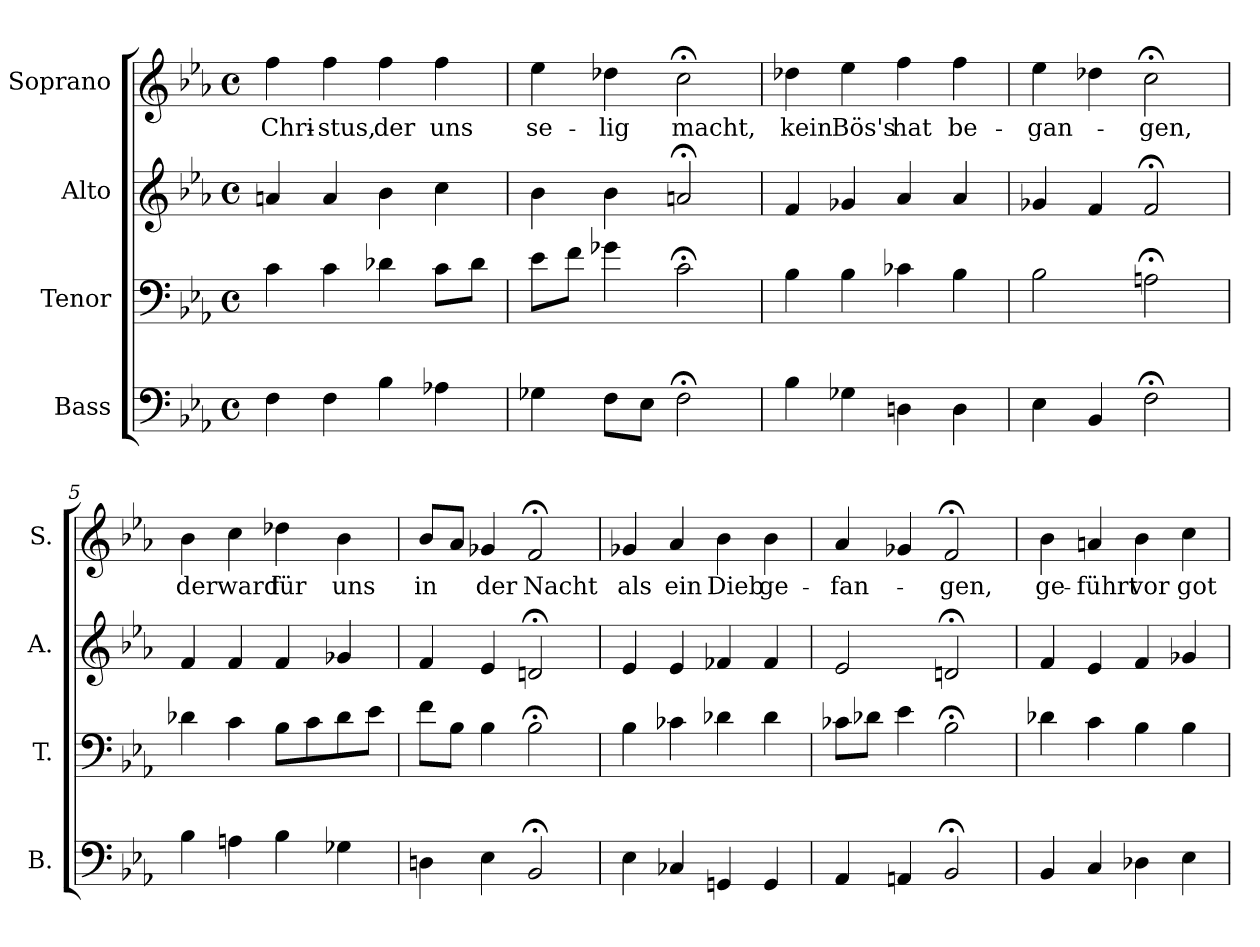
**kern	**kern	**kern	**kern	**text
*part4	*part3	*part2	*part1	*part1
*staff4	*staff3	*staff2	*staff1	*staff1
*I"Bass	*I"Tenor	*I"Alto	*I"Soprano	*
*I'B.	*I'T.	*I'A.	*I'S.	*
*clefF4	*clefF4	*clefG2	*clefG2	*
*k[b-e-a-]	*k[b-e-a-]	*k[b-e-a-]	*k[b-e-a-]	*
*E-:	*E-:	*E-:	*c:	*
*M4/4	*M4/4	*M4/4	*M4/4	*
*met(c)	*met(c)	*met(c)	*met(c)	*
=1	=1	=1	=1	=1
!	!	!	!	!LO:LY:b
4F\	4c\	4an/	4ff\	Chri-
!	!	!	!	!LO:LY:b
4F\	4c\	4a/	4ff\	-stus,
!	!	!	!	!LO:LY:b
4B-\	4d-X\	4b-\	4ff\	der
!	!	!	!	!LO:LY:b
4A-X\	8c\L	4cc\	4ff\	uns
.	8d-\J	.	.	.
=2	=2	=2	=2	=2
!	!	!	!	!LO:LY:b
4G-X\	8e-\L	4b-\	4ee-\	se-
.	8f\J	.	.	.
!	!	!	!	!LO:LY:b
8F\L	4g-X\	4b-\	4dd-X\	-lig
8E-\J	.	.	.	.
!	!	!	!	!LO:LY:b
2F;<\	2c;<\	2an;</	2cc;<\	macht,
=3	=3	=3	=3	=3
!	!	!	!	!LO:LY:b
4B-\	4B-\	4f/	4dd-X\	kein
!	!	!	!	!LO:LY:b
4G-X\	4B-\	4g-X/	4ee-\	Bös's
!	!	!	!	!LO:LY:b
4Dn\	4c-X\	4a-/	4ff\	hat
!	!	!	!	!LO:LY:b
4D\	4B-\	4a-/	4ff\	be-
=4	=4	=4	=4	=4
!	!	!	!	!LO:LY:b
4E-\	2B-\	4g-X/	4ee-\	-gan-
4BB-/	.	4f/	4dd-X\	.
!	!	!	!	!LO:LY:b
2F;<\	2An;<\	2f;</	2cc;<\	-gen,
=5	=5	=5	=5	=5
!	!	!	!	!LO:LY:b
4B-\	4d-X\	4f/	4b-\	der
!	!	!	!	!LO:LY:b
4An\	4c\	4f/	4cc\	ward
!	!	!	!	!LO:LY:b
4B-\	8B-\L	4f/	4dd-X\	für
.	8c\	.	.	.
!	!	!	!	!LO:LY:b
4G-X\	8d-\	4g-X/	4b-\	uns
.	8e-\J	.	.	.
!!LO:LB:g=z
=6	=6	=6	=6	=6
!	!	!	!	!LO:LY:b
4Dn\	8f\L	4f/	8b-/L	in
.	8B-\J	.	8a-/J	.
!	!	!	!	!LO:LY:b
4E-\	4B-\	4e-/	4g-X/	der
!	!	!	!	!LO:LY:b
2BB-;</	2B-;<\	2dn;</	2f;</	Nacht
=7	=7	=7	=7	=7
!	!	!	!	!LO:LY:b
4E-\	4B-\	4e-/	4g-X/	als
!	!	!	!	!LO:LY:b
4C-X/	4c-X\	4e-/	4a-/	ein
!	!	!	!	!LO:LY:b
4GGn/	4d-X\	4f-X/	4b-\	Dieb
!	!	!	!	!LO:LY:b
4GG/	4d-\	4f-/	4b-\	ge-
=8	=8	=8	=8	=8
!	!	!	!	!LO:LY:b
4AA-/	8c-X\L	2e-/	4a-/	-fan-
.	8d-X\J	.	.	.
4AAn/	4e-\	.	4g-X/	.
!	!	!	!	!LO:LY:b
2BB-;</	2B-;<\	2dn;</	2f;</	-gen,
=9	=9	=9	=9	=9
!	!	!	!	!LO:LY:b
4BB-/	4d-X\	4f/	4b-\	ge-
!	!	!	!	!LO:LY:b
4C/	4c\	4e-/	4an/	-führt
!	!	!	!	!LO:LY:b
4D-X\	4B-\	4f/	4b-\	vor
!	!	!	!	!LO:LY:b
4E-\	4B-\	4g-X/	4cc\	got-
=	=	=	=	=
*-	*-	*-	*-	*-
